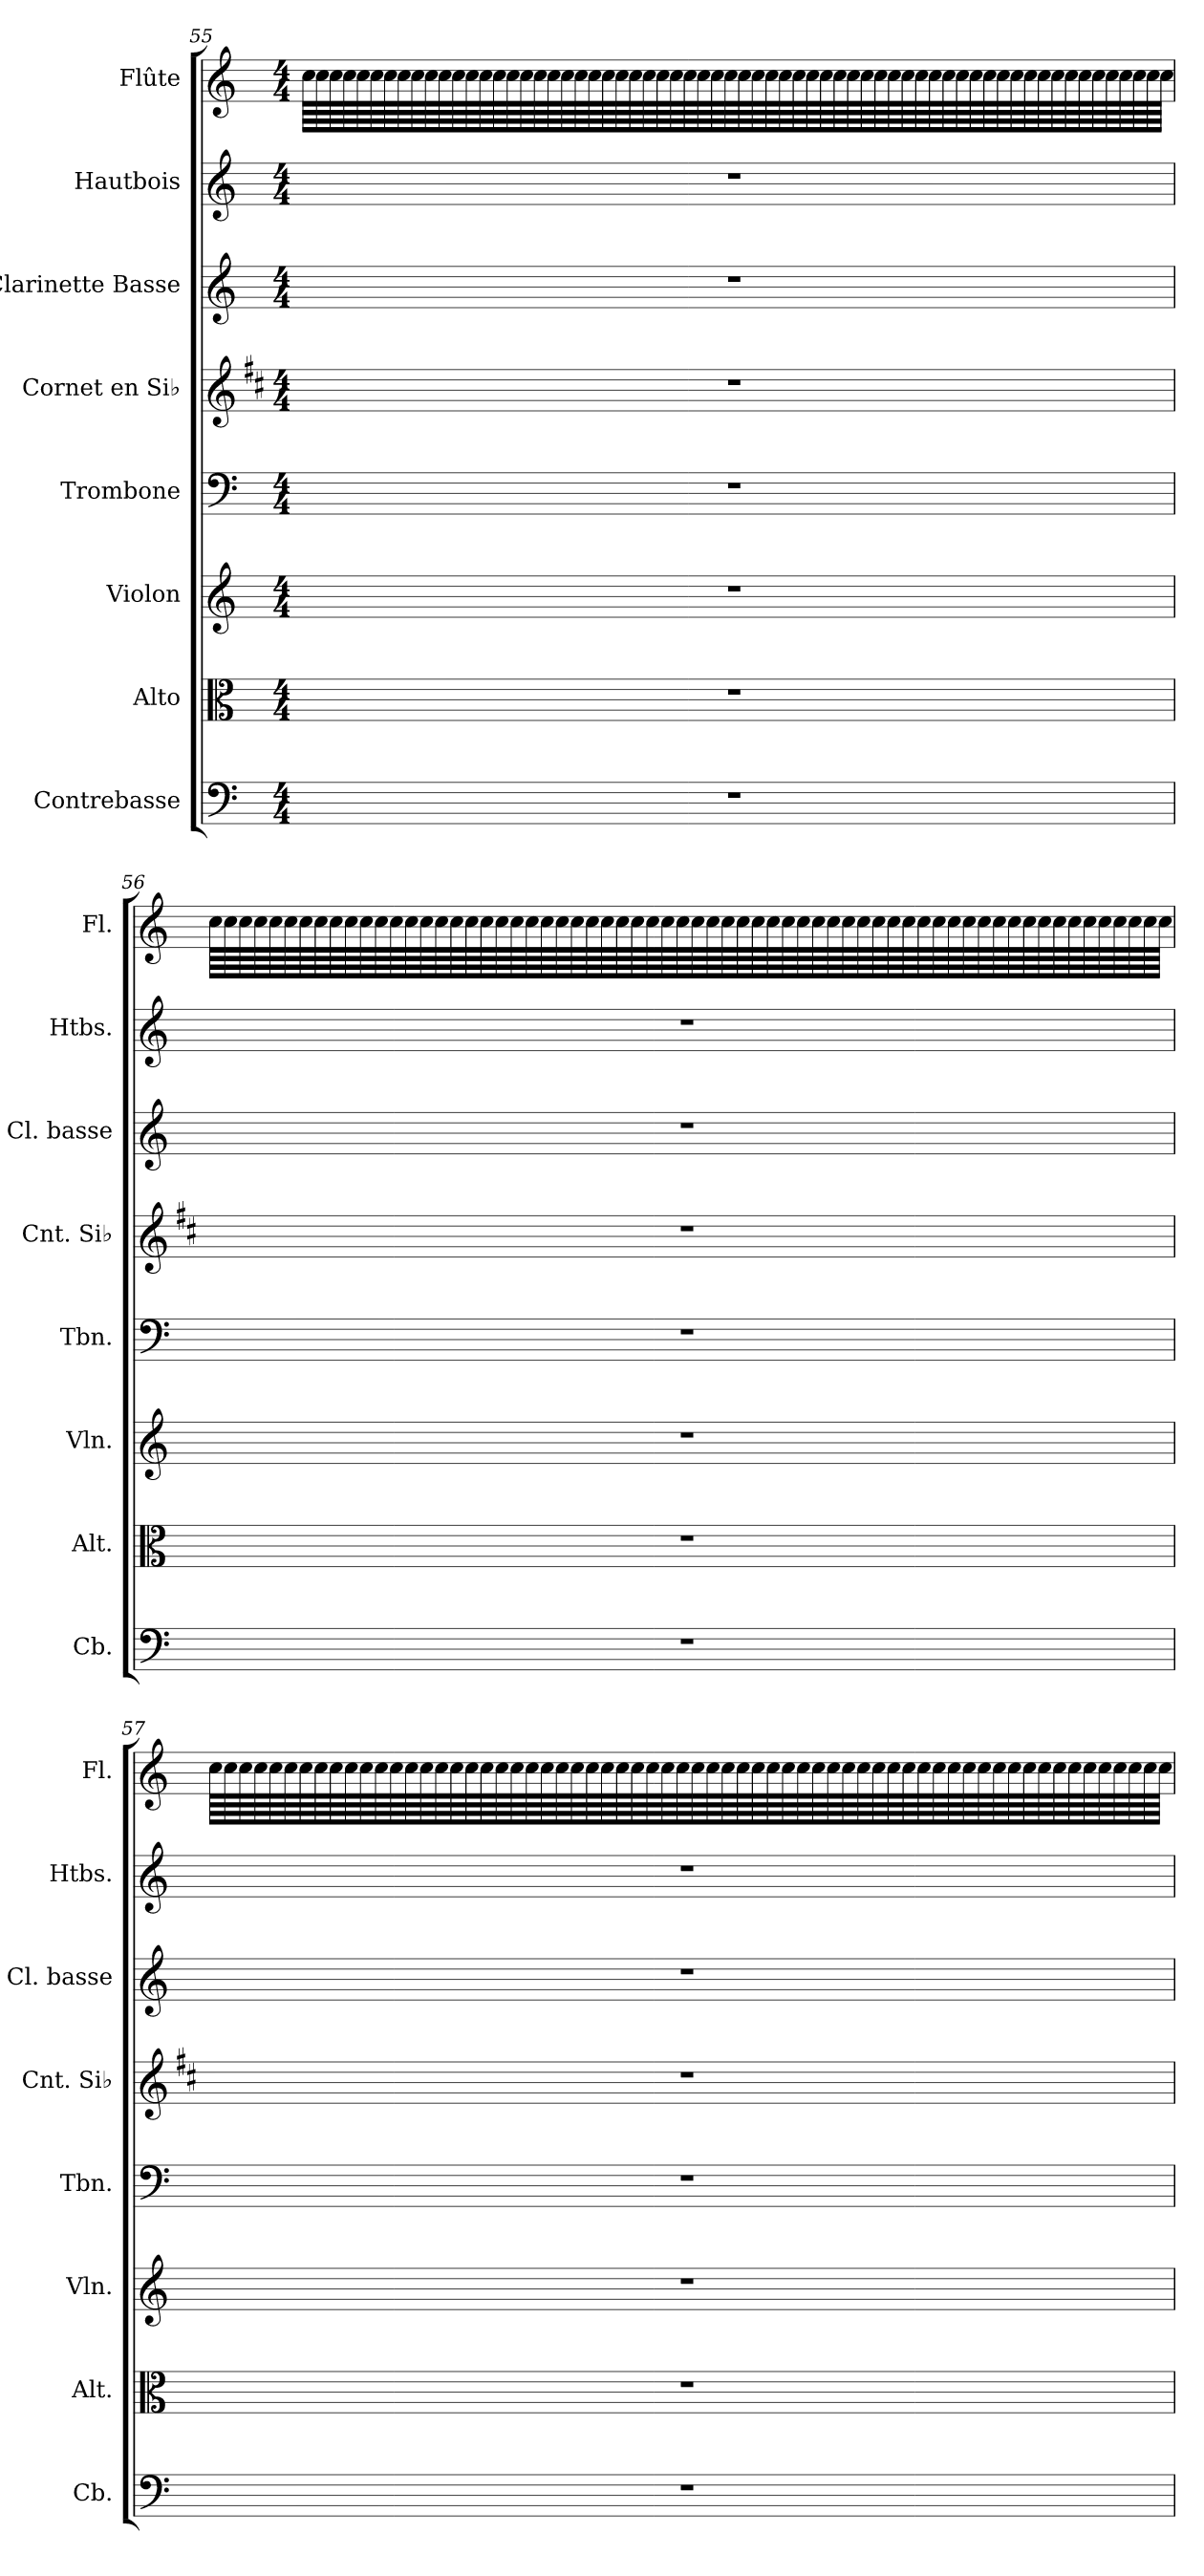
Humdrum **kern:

**kern	**kern	**kern	**kern	**kern	**kern	**kern	**kern
*part8	*part7	*part6	*part5	*part4	*part3	*part2	*part1
*staff8	*staff7	*staff6	*staff5	*staff4	*staff3	*staff2	*staff1
*I"Contrebasse	*I"Alto	*I"Violon	*I"Trombone	*I"Cornet en Si♭	*I"Clarinette Basse	*I"Hautbois	*I"Flûte
*I'Cb.	*I'Alt.	*I'Vln.	*I'Tbn.	*I'Cnt. Si♭	*I'Cl. basse	*I'Htbs.	*I'Fl.
!!LO:PB:g=z
*clefF4	*clefC3	*clefG2	*clefF4	*clefG2	*clefG2	*clefG2	*clefG2
*ITrd7c12	*	*	*	*ITrd1c2	*ITrd8c14	*	*
*k[]	*k[]	*k[]	*k[]	*k[]	*k[]	*k[]	*k[]
*M4/4	*M4/4	*M4/4	*M4/4	*M4/4	*M4/4	*M4/4	*M4/4
=55	=55	=55	=55	=55	=55	=55	=55
1r	1r	1r	1r	1r	1r	1r	64cc\LLLL
.	.	.	.	.	.	.	64cc\
.	.	.	.	.	.	.	64cc\
.	.	.	.	.	.	.	64cc\
.	.	.	.	.	.	.	64cc\
.	.	.	.	.	.	.	64cc\
.	.	.	.	.	.	.	64cc\
.	.	.	.	.	.	.	64cc\
.	.	.	.	.	.	.	64cc\
.	.	.	.	.	.	.	64cc\
.	.	.	.	.	.	.	64cc\
.	.	.	.	.	.	.	64cc\
.	.	.	.	.	.	.	64cc\
.	.	.	.	.	.	.	64cc\
.	.	.	.	.	.	.	64cc\
.	.	.	.	.	.	.	64cc\
.	.	.	.	.	.	.	64cc\
.	.	.	.	.	.	.	64cc\
.	.	.	.	.	.	.	64cc\
.	.	.	.	.	.	.	64cc\
.	.	.	.	.	.	.	64cc\
.	.	.	.	.	.	.	64cc\
.	.	.	.	.	.	.	64cc\
.	.	.	.	.	.	.	64cc\
.	.	.	.	.	.	.	64cc\
.	.	.	.	.	.	.	64cc\
.	.	.	.	.	.	.	64cc\
.	.	.	.	.	.	.	64cc\
.	.	.	.	.	.	.	64cc\
.	.	.	.	.	.	.	64cc\
.	.	.	.	.	.	.	64cc\
.	.	.	.	.	.	.	64cc\
.	.	.	.	.	.	.	64cc\
.	.	.	.	.	.	.	64cc\
.	.	.	.	.	.	.	64cc\
.	.	.	.	.	.	.	64cc\
.	.	.	.	.	.	.	64cc\
.	.	.	.	.	.	.	64cc\
.	.	.	.	.	.	.	64cc\
.	.	.	.	.	.	.	64cc\
.	.	.	.	.	.	.	64cc\
.	.	.	.	.	.	.	64cc\
.	.	.	.	.	.	.	64cc\
.	.	.	.	.	.	.	64cc\
.	.	.	.	.	.	.	64cc\
.	.	.	.	.	.	.	64cc\
.	.	.	.	.	.	.	64cc\
.	.	.	.	.	.	.	64cc\
.	.	.	.	.	.	.	64cc\
.	.	.	.	.	.	.	64cc\
.	.	.	.	.	.	.	64cc\
.	.	.	.	.	.	.	64cc\
.	.	.	.	.	.	.	64cc\
.	.	.	.	.	.	.	64cc\
.	.	.	.	.	.	.	64cc\
.	.	.	.	.	.	.	64cc\
.	.	.	.	.	.	.	64cc\
.	.	.	.	.	.	.	64cc\
.	.	.	.	.	.	.	64cc\
.	.	.	.	.	.	.	64cc\
.	.	.	.	.	.	.	64cc\
.	.	.	.	.	.	.	64cc\
.	.	.	.	.	.	.	64cc\
.	.	.	.	.	.	.	64cc\JJJJ
!!LO:PB:g=z
=56	=56	=56	=56	=56	=56	=56	=56
1r	1r	1r	1r	1r	1r	1r	64cc\LLLL
.	.	.	.	.	.	.	64cc\
.	.	.	.	.	.	.	64cc\
.	.	.	.	.	.	.	64cc\
.	.	.	.	.	.	.	64cc\
.	.	.	.	.	.	.	64cc\
.	.	.	.	.	.	.	64cc\
.	.	.	.	.	.	.	64cc\
.	.	.	.	.	.	.	64cc\
.	.	.	.	.	.	.	64cc\
.	.	.	.	.	.	.	64cc\
.	.	.	.	.	.	.	64cc\
.	.	.	.	.	.	.	64cc\
.	.	.	.	.	.	.	64cc\
.	.	.	.	.	.	.	64cc\
.	.	.	.	.	.	.	64cc\
.	.	.	.	.	.	.	64cc\
.	.	.	.	.	.	.	64cc\
.	.	.	.	.	.	.	64cc\
.	.	.	.	.	.	.	64cc\
.	.	.	.	.	.	.	64cc\
.	.	.	.	.	.	.	64cc\
.	.	.	.	.	.	.	64cc\
.	.	.	.	.	.	.	64cc\
.	.	.	.	.	.	.	64cc\
.	.	.	.	.	.	.	64cc\
.	.	.	.	.	.	.	64cc\
.	.	.	.	.	.	.	64cc\
.	.	.	.	.	.	.	64cc\
.	.	.	.	.	.	.	64cc\
.	.	.	.	.	.	.	64cc\
.	.	.	.	.	.	.	64cc\
.	.	.	.	.	.	.	64cc\
.	.	.	.	.	.	.	64cc\
.	.	.	.	.	.	.	64cc\
.	.	.	.	.	.	.	64cc\
.	.	.	.	.	.	.	64cc\
.	.	.	.	.	.	.	64cc\
.	.	.	.	.	.	.	64cc\
.	.	.	.	.	.	.	64cc\
.	.	.	.	.	.	.	64cc\
.	.	.	.	.	.	.	64cc\
.	.	.	.	.	.	.	64cc\
.	.	.	.	.	.	.	64cc\
.	.	.	.	.	.	.	64cc\
.	.	.	.	.	.	.	64cc\
.	.	.	.	.	.	.	64cc\
.	.	.	.	.	.	.	64cc\
.	.	.	.	.	.	.	64cc\
.	.	.	.	.	.	.	64cc\
.	.	.	.	.	.	.	64cc\
.	.	.	.	.	.	.	64cc\
.	.	.	.	.	.	.	64cc\
.	.	.	.	.	.	.	64cc\
.	.	.	.	.	.	.	64cc\
.	.	.	.	.	.	.	64cc\
.	.	.	.	.	.	.	64cc\
.	.	.	.	.	.	.	64cc\
.	.	.	.	.	.	.	64cc\
.	.	.	.	.	.	.	64cc\
.	.	.	.	.	.	.	64cc\
.	.	.	.	.	.	.	64cc\
.	.	.	.	.	.	.	64cc\
.	.	.	.	.	.	.	64cc\JJJJ
!!LO:PB:g=z
=57	=57	=57	=57	=57	=57	=57	=57
1r	1r	1r	1r	1r	1r	1r	64cc\LLLL
.	.	.	.	.	.	.	64cc\
.	.	.	.	.	.	.	64cc\
.	.	.	.	.	.	.	64cc\
.	.	.	.	.	.	.	64cc\
.	.	.	.	.	.	.	64cc\
.	.	.	.	.	.	.	64cc\
.	.	.	.	.	.	.	64cc\
.	.	.	.	.	.	.	64cc\
.	.	.	.	.	.	.	64cc\
.	.	.	.	.	.	.	64cc\
.	.	.	.	.	.	.	64cc\
.	.	.	.	.	.	.	64cc\
.	.	.	.	.	.	.	64cc\
.	.	.	.	.	.	.	64cc\
.	.	.	.	.	.	.	64cc\
.	.	.	.	.	.	.	64cc\
.	.	.	.	.	.	.	64cc\
.	.	.	.	.	.	.	64cc\
.	.	.	.	.	.	.	64cc\
.	.	.	.	.	.	.	64cc\
.	.	.	.	.	.	.	64cc\
.	.	.	.	.	.	.	64cc\
.	.	.	.	.	.	.	64cc\
.	.	.	.	.	.	.	64cc\
.	.	.	.	.	.	.	64cc\
.	.	.	.	.	.	.	64cc\
.	.	.	.	.	.	.	64cc\
.	.	.	.	.	.	.	64cc\
.	.	.	.	.	.	.	64cc\
.	.	.	.	.	.	.	64cc\
.	.	.	.	.	.	.	64cc\
.	.	.	.	.	.	.	64cc\
.	.	.	.	.	.	.	64cc\
.	.	.	.	.	.	.	64cc\
.	.	.	.	.	.	.	64cc\
.	.	.	.	.	.	.	64cc\
.	.	.	.	.	.	.	64cc\
.	.	.	.	.	.	.	64cc\
.	.	.	.	.	.	.	64cc\
.	.	.	.	.	.	.	64cc\
.	.	.	.	.	.	.	64cc\
.	.	.	.	.	.	.	64cc\
.	.	.	.	.	.	.	64cc\
.	.	.	.	.	.	.	64cc\
.	.	.	.	.	.	.	64cc\
.	.	.	.	.	.	.	64cc\
.	.	.	.	.	.	.	64cc\
.	.	.	.	.	.	.	64cc\
.	.	.	.	.	.	.	64cc\
.	.	.	.	.	.	.	64cc\
.	.	.	.	.	.	.	64cc\
.	.	.	.	.	.	.	64cc\
.	.	.	.	.	.	.	64cc\
.	.	.	.	.	.	.	64cc\
.	.	.	.	.	.	.	64cc\
.	.	.	.	.	.	.	64cc\
.	.	.	.	.	.	.	64cc\
.	.	.	.	.	.	.	64cc\
.	.	.	.	.	.	.	64cc\
.	.	.	.	.	.	.	64cc\
.	.	.	.	.	.	.	64cc\
.	.	.	.	.	.	.	64cc\
.	.	.	.	.	.	.	64cc\JJJJ
=	=	=	=	=	=	=	=
*-	*-	*-	*-	*-	*-	*-	*-
